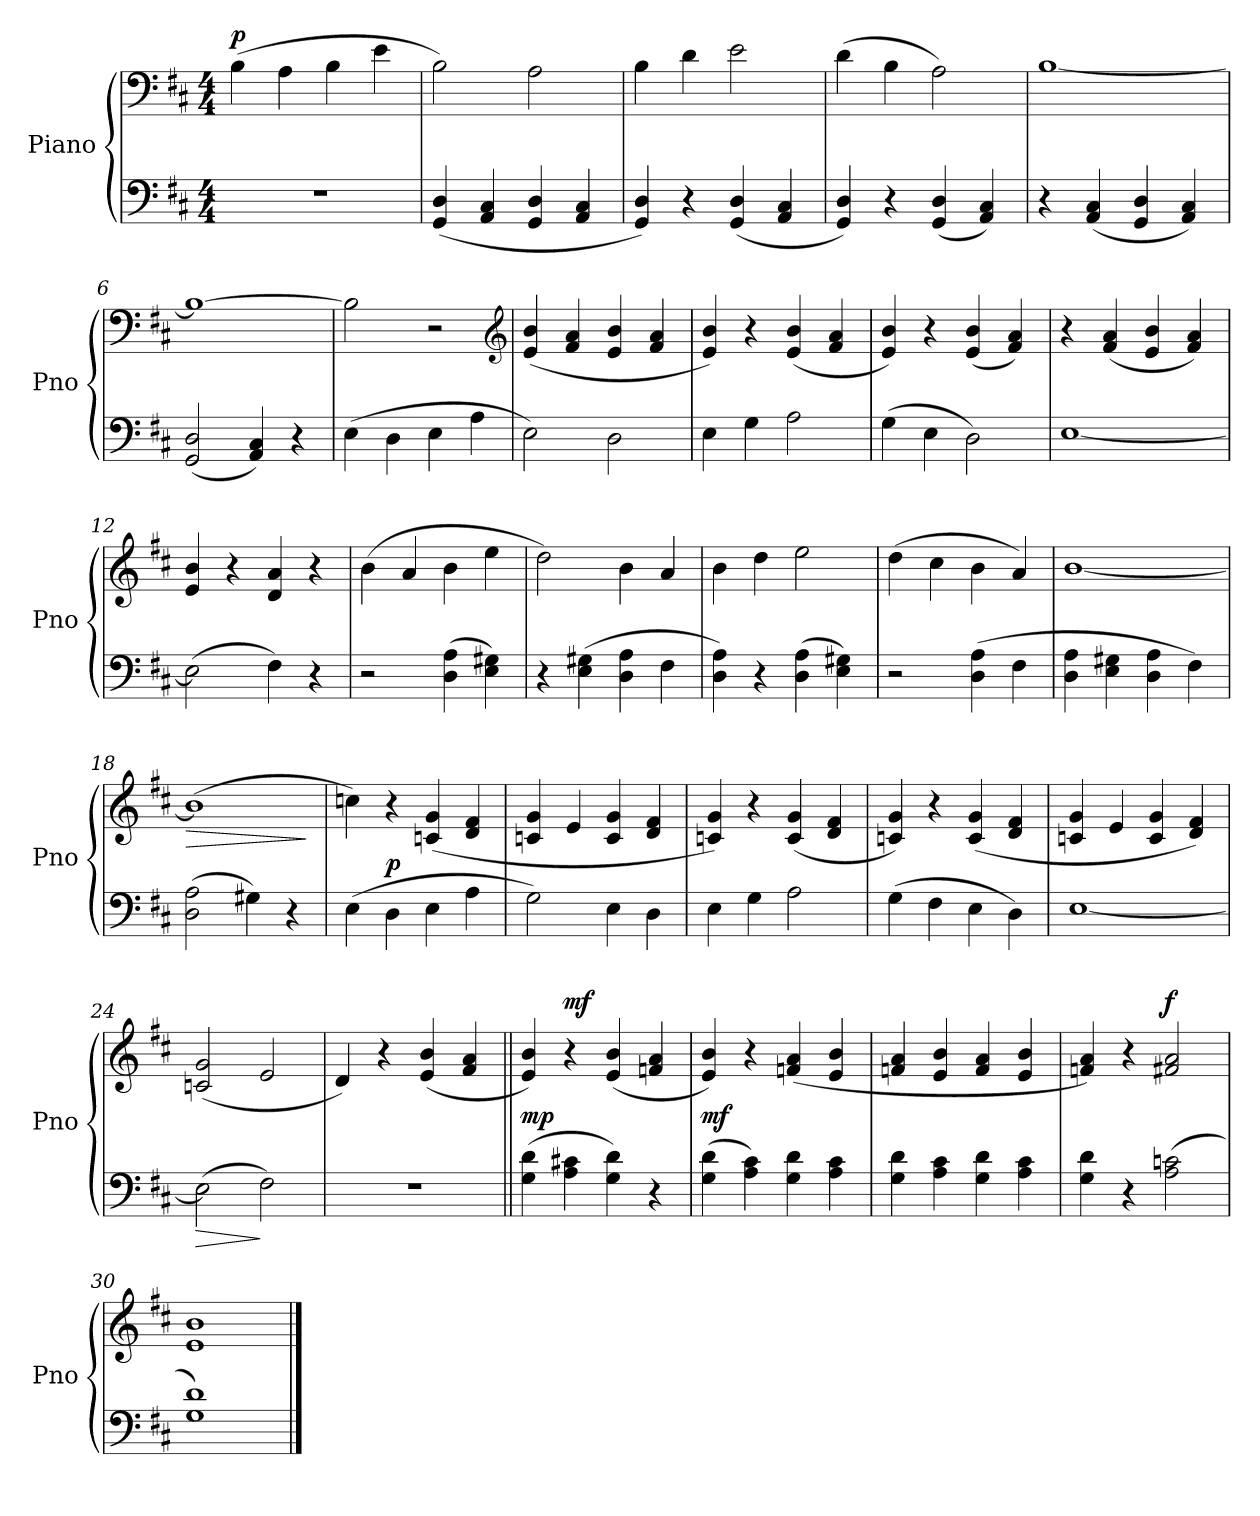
**kern	**dynam	**kern	**dynam
*part2	*part2	*part1	*part1
*staff2	*staff2	*staff1	*staff1
*I"Piano	*	*I"Piano	*
*I'Pno	*	*I'Pno	*
*clefF4	*	*clefF4	*
*k[f#c#]	*	*k[f#c#]	*
*M4/4	*	*M4/4	*
*MM108	*	*MM108	*
=1	=1	=1	=1
!	!	!	!LO:DY:a
1r	.	(4B\	p
.	.	4A\	.
.	.	4B\	.
.	.	4e\	.
=2	=2	=2	=2
(4GG/ 4D/	.	2B\)	.
4AA/ 4C#/	.	.	.
4GG/ 4D/	.	2A\	.
4AA/ 4C#/	.	.	.
=3	=3	=3	=3
4GG/ 4D/)	.	4B\	.
4r	.	4d\	.
(4GG/ 4D/	.	2e\	.
4AA/ 4C#/	.	.	.
=4	=4	=4	=4
4GG/ 4D/)	.	(4d\	.
4r	.	4B\	.
(4GG/ 4D/	.	2A\)	.
4AA/ 4C#/)	.	.	.
=5	=5	=5	=5
4r	.	[1B/	.
(4AA/ 4C#/	.	.	.
4GG/ 4D/	.	.	.
4AA/ 4C#/)	.	.	.
!!LO:LB:g=z
=6	=6	=6	=6
(2GG/ 2D/	.	1B\_	.
4AA/ 4C#/)	.	.	.
4r	.	.	.
=7	=7	=7	=7
(4E\	.	2B\]	.
4D\	.	.	.
4E\	.	2r	.
4A\	.	.	.
*	*	*clefG2	*
=8	=8	=8	=8
2E\)	.	(4e/ 4b/	.
.	.	4f#/ 4a/	.
2D\	.	4e/ 4b/	.
.	.	4f#/ 4a/	.
=9	=9	=9	=9
4E\	.	4e/ 4b/)	.
4G\	.	4r	.
2A\	.	(4e/ 4b/	.
.	.	4f#/ 4a/	.
=10	=10	=10	=10
(4G\	.	4e/ 4b/)	.
4E\	.	4r	.
2D\)	.	(4e/ 4b/	.
.	.	4f#/ 4a/)	.
=11	=11	=11	=11
[1E/	.	4r	.
.	.	(4f#/ 4a/	.
.	.	4e/ 4b/	.
.	.	4f#/ 4a/)	.
!!LO:LB:g=z
=12	=12	=12	=12
(2E\]	.	4e/ 4b/	.
.	.	4r	.
4F#\)	.	4d/ 4a/	.
4r	.	4r	.
=13	=13	=13	=13
2r	.	(4b\	.
.	.	4a/	.
(4D\ 4A\	.	4b\	.
4E\ 4G#X\)	.	4ee\	.
=14	=14	=14	=14
4r	.	2dd\)	.
(4E\ 4G#X\	.	.	.
4D\ 4A\	.	4b\	.
4F#\	.	4a/	.
=15	=15	=15	=15
4D\ 4A\)	.	4b\	.
4r	.	4dd\	.
(4D\ 4A\	.	2ee\	.
4E\ 4G#X\)	.	.	.
=16	=16	=16	=16
2r	.	(4dd\	.
.	.	4cc#\	.
(4D\ 4A\	.	4b\	.
4F#\	.	4a/)	.
=17	=17	=17	=17
4D\ 4A\	.	[1b/	.
4E\ 4G#X\	.	.	.
4D\ 4A\	.	.	.
4F#\)	.	.	.
!!LO:LB:g=z
=18	=18	=18	=18
!	!	!	!LO:HP:b
(2D\ 2A\	.	(1b\]	>
4G#X\)	.	.	.
4r	.	.	.
.	.	.	]
=19	=19	=19	=19
(4E\	.	4ccn\)	.
!	!LO:DY:a	!	!
4D\	p	4r	.
4E\	.	(4cn/ 4g/	.
4A\	.	4d/ 4f#/	.
=20	=20	=20	=20
2G\)	.	4cn/ 4g/	.
.	.	4e/	.
4E\	.	4c/ 4g/	.
4D\	.	4d/ 4f#/	.
=21	=21	=21	=21
4E\	.	4cn/ 4g/)	.
4G\	.	4r	.
2A\	.	(4c/ 4g/	.
.	.	4d/ 4f#/	.
=22	=22	=22	=22
(4G\	.	4cn/ 4g/)	.
4F#\	.	4r	.
4E\	.	(4c/ 4g/	.
4D\)	.	4d/ 4f#/	.
=23	=23	=23	=23
[1E/	.	4cn/ 4g/	.
.	.	4e/	.
.	.	4c/ 4g/	.
.	.	4d/ 4f#/)	.
!!LO:LB:g=z
=24	=24	=24	=24
!	!LO:HP:b	!	!
(2E\]	>	(2cn/ 2g/	.
2F#\)	]	2e/	.
=25	=25	=25	=25
1r	.	4d/)	.
.	.	4r	.
.	.	(4e/ 4b/	.
.	.	4f#/ 4a/	.
=26||	=26||	=26||	=26||
!	!LO:DY:a	!	!
(4G\ 4d\	mp	4e/ 4b/)	.
!	!	!	!LO:DY:a
4A\ 4c#X\	.	4r	mf
4G\ 4d\)	.	(4e/ 4b/	.
4r	.	4fn/ 4a/	.
=27	=27	=27	=27
!	!LO:DY:a	!	!
(4G\ 4d\	mf	4e/ 4b/)	.
4A\ 4c#\)	.	4r	.
4G\ 4d\	.	(4fn/ 4a/	.
4A\ 4c#\	.	4e/ 4b/	.
=28	=28	=28	=28
4G\ 4d\	.	4fn/ 4a/	.
4A\ 4c#\	.	4e/ 4b/	.
4G\ 4d\	.	4f/ 4a/	.
4A\ 4c#\	.	4e/ 4b/	.
=29	=29	=29	=29
4G\ 4d\	.	4fn/ 4a/)	.
4r	.	4r	.
!	!	!	!LO:DY:a
(2A\ 2cn\	.	2f#X/ 2a/	f
=30	=30	=30	=30
1G/ 1d/)	.	1e/ 1b/	.
==	==	==	==
*-	*-	*-	*-
